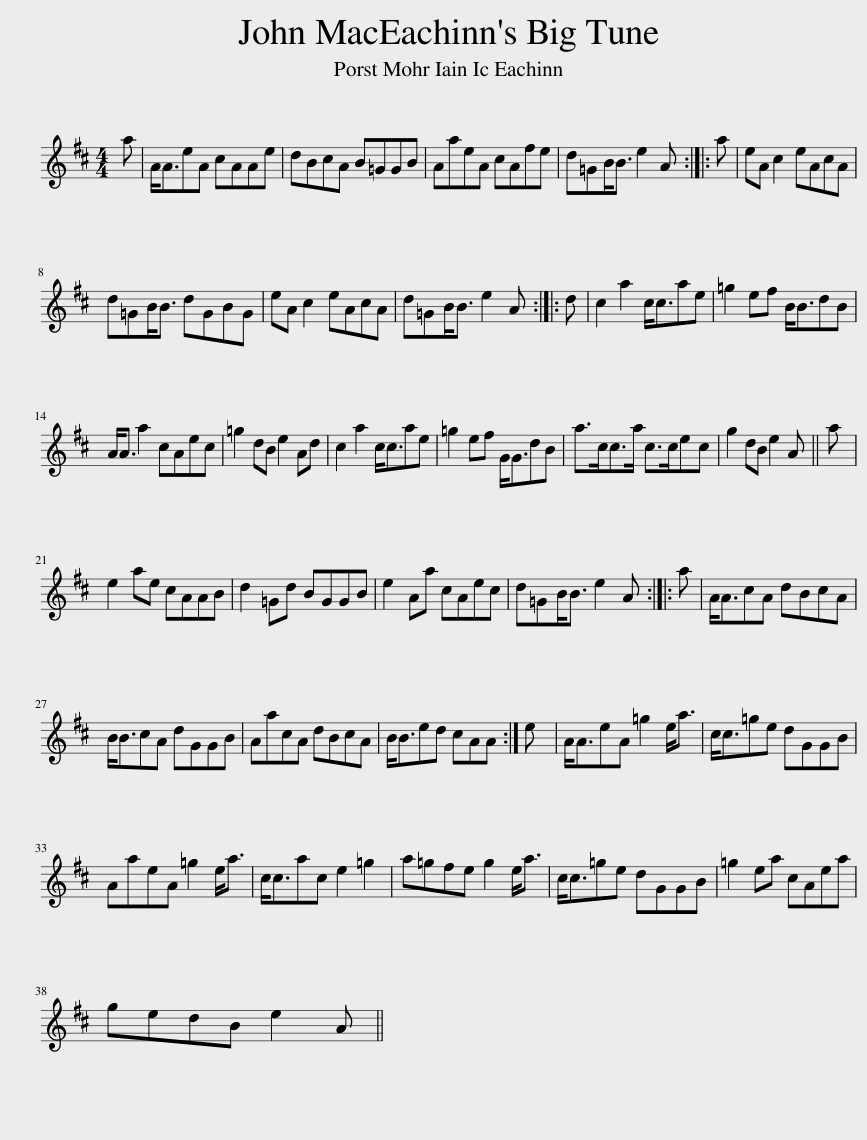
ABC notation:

X:1
L:1/8
M:4/4
I:linebreak $
K:D
V:1 treble
V:1
 a | A<AeA cAAe | dBcA B=GGB | AaeA cAfe | d=GB<B e2 A :: %5
 a | eA c2 eAcA |$ d=GB<B dGBG | eA c2 eAcA | d=GB<B e2 A :: %10
 d | c2 a2 c<cae | =g2 ef B<BdB |$ A<A a2 cAec | =g2 dB e2 Ad | %15
 c2 a2 c<cae | =g2 ef G<GdB | a>cc>a c>cec | g2 dB e2 A || a |$ %20
 e2 ae cAAB | d2 =Gd BGGB | e2 Aa cAec | d=GB<B e2 A :: a | %25
 A<AcA dBcA |$ B<BcA dGGB | AacA dBcA | B<Bed cAA :| e | %30
 A<AeA =g2 e<a | c<c=ge dGGB |$ AaeA =g2 e<a | c<cac e2 =g2 | a=gfe g2 e<a | %35
 c<c=ge dGGB | =g2 ea cAea |$ gedB e2 A || %38
